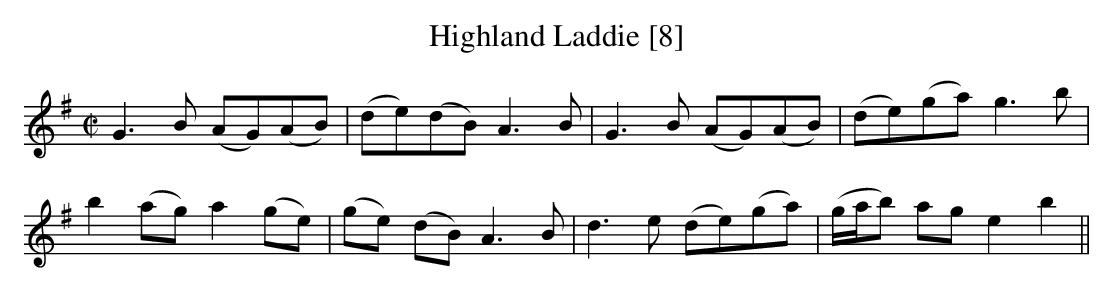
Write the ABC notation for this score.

X:1
T:Highland Laddie [8]
M:C|
L:1/8
K:G
G3B (AG)(AB)|(de)(dB) A3B|G3B (AG)(AB)|(de)(ga) g3b|
b2 (ag) a2 (ge)|(ge) (dB) A3B|d3e (de)(ga)|(g/a/b) ag e2 b2||
